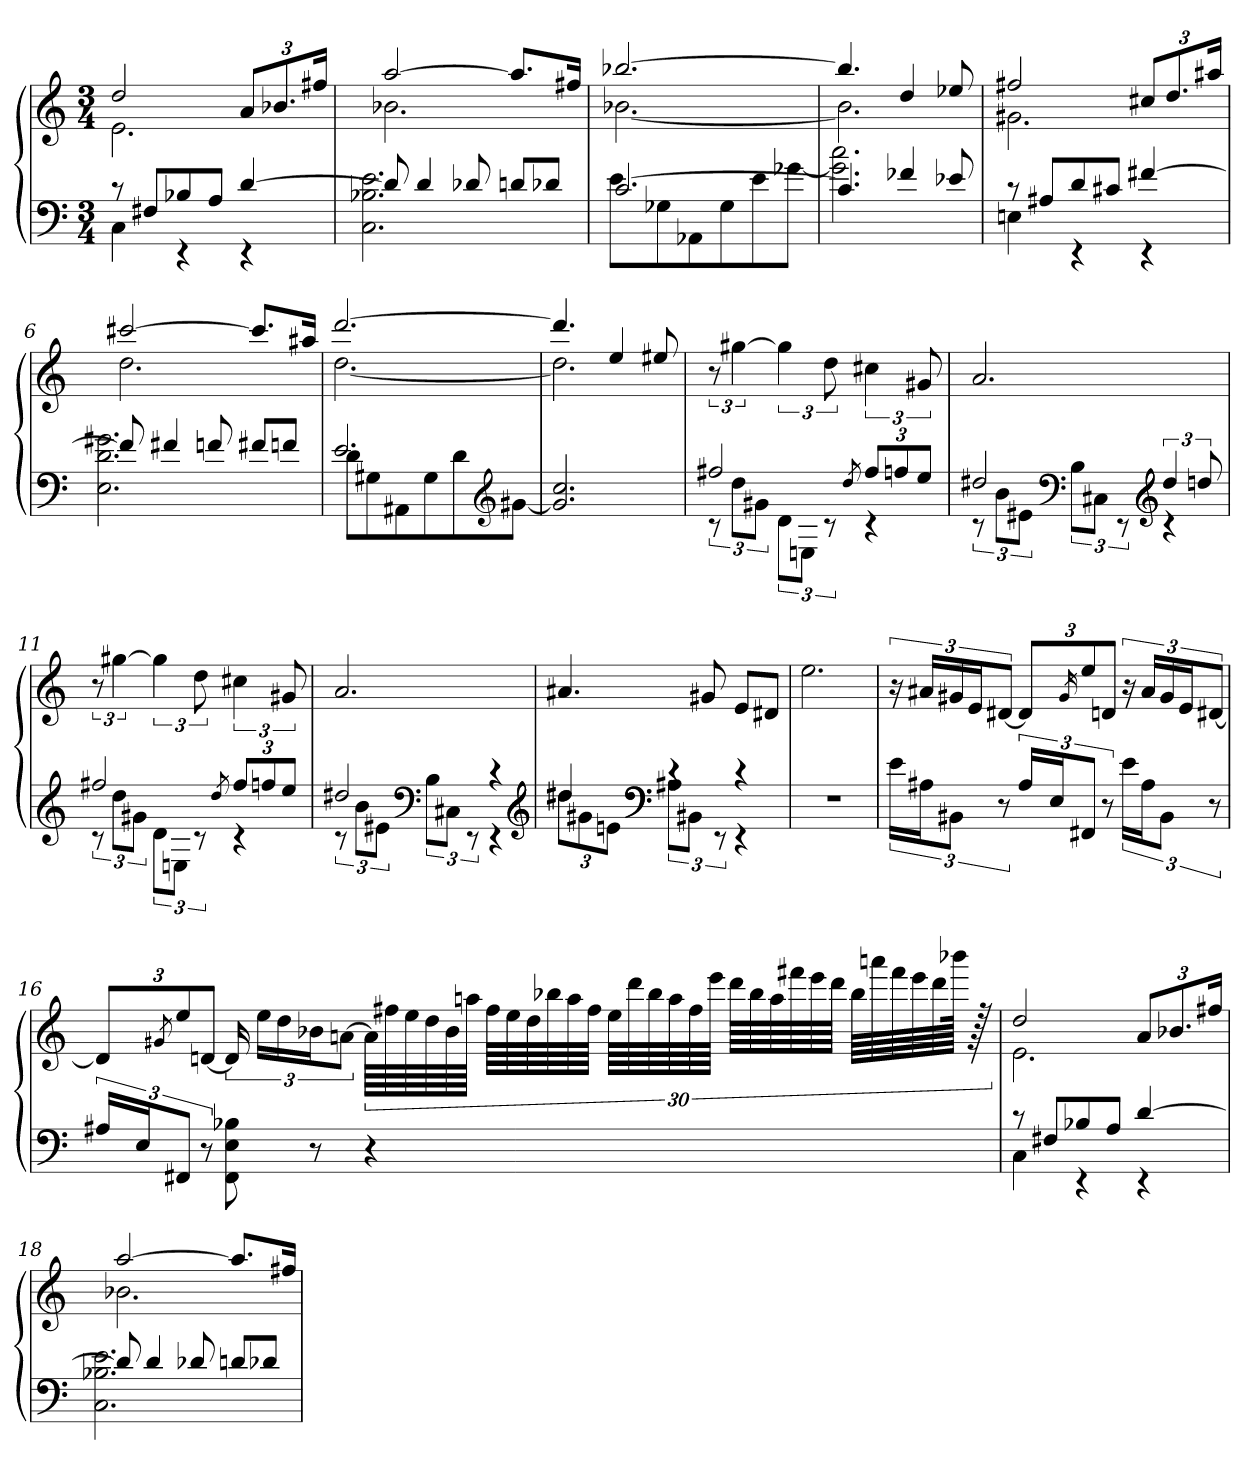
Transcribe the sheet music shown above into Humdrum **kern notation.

**kern	**kern
*part1	*part1
*staff2	*staff1
*clefF4	*clefG2
*k[]	*k[]
*M3/4	*M3/4
=1	=1
*^	*^
8rc	4C	2dd	2.e
8F#XL	.	.	.
8B-X	4rEE	.	.
8AJ	.	.	.
[4d	4rEE	12aL	.
.	.	12.b-X	.
.	.	24ff#XJk	.
=2	=2	=2	=2
8d]	2.C 2.B-X 2.e	[2aa	2.b-X
4d	.	.	.
8d-X	.	.	.
8dnL	.	8.aaL]	.
8d-XJ	.	.	.
.	.	16ff#XJk	.
=3	=3	=3	=3
[2.c	8eL	[2.bb-X	[2.b-X
.	8G-X	.	.
.	8AA-X	.	.
.	8G-	.	.
.	8e	.	.
.	[8g-XJ	.	.
=4	=4	=4	=4
4.c]	2.g-] 2.cc	4.bb-]	2.b-]
4f-X	.	4dd	.
8e-X	.	8ee-X	.
=5	=5	=5	=5
8rc	4En	2ff#X	2.g#X
8A#XL	.	.	.
8d	4rEE	.	.
8c#XJ	.	.	.
[4f#X	4rEE	12cc#XL	.
.	.	12.dd	.
.	.	24aa#XJk	.
=6	=6	=6	=6
8f#]	2.E 2.d 2.g#X	[2ccc#X	2.dd
4f#X	.	.	.
8fn	.	.	.
8f#XL	.	8.ccc#L]	.
8fnJ	.	.	.
.	.	16aa#XJk	.
=7	=7	=7	=7
2.e	8dL	[2.ddd	[2.dd
.	8G#X	.	.
.	8AA#X	.	.
.	8G#	.	.
.	8d	.	.
*clefG2	*	*	*
.	[8g#XJ	.	.
*v	*v	*	*
=8	=8	=8
2.g#] 2.cc	4.ddd]	2.dd]
.	4ee	.
.	8ee#X	.
*	*v	*v
=9	=9
*^	*
2ff#X	12rc	12r
.	12ddL	[6gg#X
.	12g#XJ	.
.	12dL	6gg#]
.	12EnJ	.
.	12rc	12dd
8qdd/	.	.
12ff#L	4rc	6cc#X
12ffn	.	.
12eeJ	.	12g#X
=10	=10	=10
2dd#X	12rc	2.a
.	12bL	.
.	12e#XJ	.
*clefF4	*	*
.	12BL	.
.	12C#XJ	.
.	12rEE	.
*clefG2	*	*
6dd#	4rc	.
12ddn	.	.
=11	=11	=11
2ff#X	12rc	12r
.	12ddL	[6gg#X
.	12g#XJ	.
.	12dL	6gg#]
.	12EnJ	.
.	12rc	12dd
8qdd/	.	.
12ff#L	4rc	6cc#X
12ffn	.	.
12eeJ	.	12g#X
=12	=12	=12
2dd#X	12rc	2.a
.	12bL	.
.	12e#XJ	.
*clefF4	*	*
.	12BL	.
.	12C#XJ	.
.	12rEE	.
4rc	4rEE	.
*clefG2	*	*
=13	=13	=13
4dd#X	12dd#XL	4.a#X
.	12g#X	.
.	12enJ	.
*clefF4	*	*
4rc	12A#XL	.
.	12BB#XJ	.
.	.	8g#X
.	12rEE	.
4rc	4rEE	8eL
.	.	8d#XJ
*v	*v	*
=14	=14
2.r	2.ee
=15	=15
24eLL	24r
24A#XJ	24a#XLL
12BB#XJ	24g#X
.	24eJ
12r	[12d#XJ
24A#LL	12d#L]
24EJ	.
.	16qg#/
12FF#XJ	12ee
12r	12dnJ
24eLL	24r
24A#J	24a#LL
12BB#J	24g#
.	24eJ
12r	[12d#XJ
=16	=16
24A#XLL	12d#L]
24EJ	.
.	8qg#X
12FF#XJ	12ee
12r	[12dnJ
8FF# 8E 8B-X	24d]
.	24eeLL
.	24dd
8r	24b-XJ
.	[12anJ
4r	120aLLLL]
.	120ff#X
.	120ee
.	120dd
.	120b-
.	120aanJJJJ
.	120ff#LLLL
.	120ee
.	120dd
.	120bb-X
.	120aa
.	120ff#JJJJ
.	120eeLLLL
.	120ddd
.	120bb-
.	120aa
.	120ff#
.	120eeeJJJJ
.	120dddLLLL
.	120bb-
.	120aa
.	120fff#X
.	120eee
.	120dddJJJJ
.	120bb-LLLL
.	120aaan
.	120fff#
.	120eee
.	120ddd
.	240bbb-XJJJJk
.	240r
=17	=17
*^	*^
8rc	4C	2dd	2.e
8F#XL	.	.	.
8B-X	4rEE	.	.
8AJ	.	.	.
[4d	4rEE	12aL	.
.	.	12.b-X	.
.	.	24ff#XJk	.
=18	=18	=18	=18
8d]	2.C 2.B-X 2.e	[2aa	2.b-X
4d	.	.	.
8d-X	.	.	.
8dnL	.	8.aaL]	.
8d-XJ	.	.	.
.	.	16ff#XJk	.
*v	*v	*	*
*	*v	*v
=	=
*-	*-
